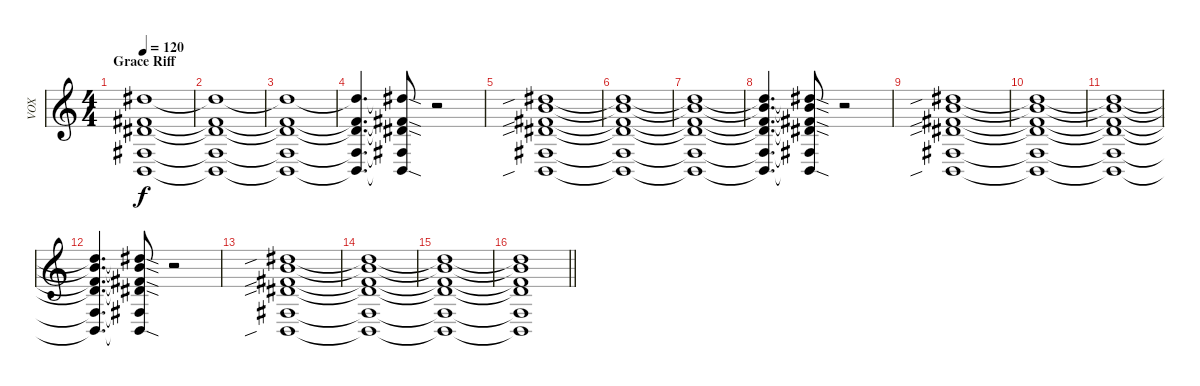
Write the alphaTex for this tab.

\track ("VOX" "VOX") {instrument acousticgrandpiano}
\staff {score}
\tuning (Db5 Ab4 E4 B3 Gb3 B2) {hide}
\ts (4 4)
\section ("" "Grace Riff")
\tempo 120
\clef g2
\ks c
(2.1 2.3 4.4 0.5 0.6).1{dy f} |
(2.1{t} 2.3{t} 4.4{t} 0.5{t} 0.6{t}).1 |
(2.1{t} 2.3{t} 4.4{t} 0.5{t} 0.6{t}).1 |
(2.1{t} 2.3{t} 4.4{t} 0.5{t} 0.6{t}).4{d} (2.1{sod t} 2.3{sod t} 4.4{sod t} 0.5{t} 0.6{sod t}).8 r.2 |
(2.1{sib} 3.2 2.3{sib} 4.4{sib} 0.5 0.6{sib}).1 |
(2.1{t} 3.2{t} 2.3{t} 4.4{t} 0.5{t} 0.6{t}).1 |
(2.1{t} 3.2{t} 2.3{t} 4.4{t} 0.5{t} 0.6{t}).1 |
(2.1{t} 3.2{t} 2.3{t} 4.4{t} 0.5{t} 0.6{t}).4{d} (2.1{sod t} 3.2{sod t} 2.3{sod t} 4.4{sod t} 0.5{t} 0.6{sod t}).8 r.2 |
(2.1{sib} 3.2 2.3{sib} 4.4{sib} 0.5 0.6{sib}).1 |
(2.1{t} 3.2{t} 2.3{t} 4.4{t} 0.5{t} 0.6{t}).1 |
(2.1{t} 3.2{t} 2.3{t} 4.4{t} 0.5{t} 0.6{t}).1 |
(2.1{t} 3.2{t} 2.3{t} 4.4{t} 0.5{t} 0.6{t}).4{d} (2.1{sod t} 3.2{sod t} 2.3{sod t} 4.4{sod t} 0.5{t} 0.6{sod t}).8 r.2 |
(2.1{sib} 3.2 2.3{sib} 4.4{sib} 0.5 0.6{sib}).1 |
(2.1{t} 3.2{t} 2.3{t} 4.4{t} 0.5{t} 0.6{t}).1 |
(2.1{t} 3.2{t} 2.3{t} 4.4{t} 0.5{t} 0.6{t}).1 |
\barLineRight lightlight
(2.1{t} 3.2{t} 2.3{t} 4.4{t} 0.5{t} 0.6{t}).1
